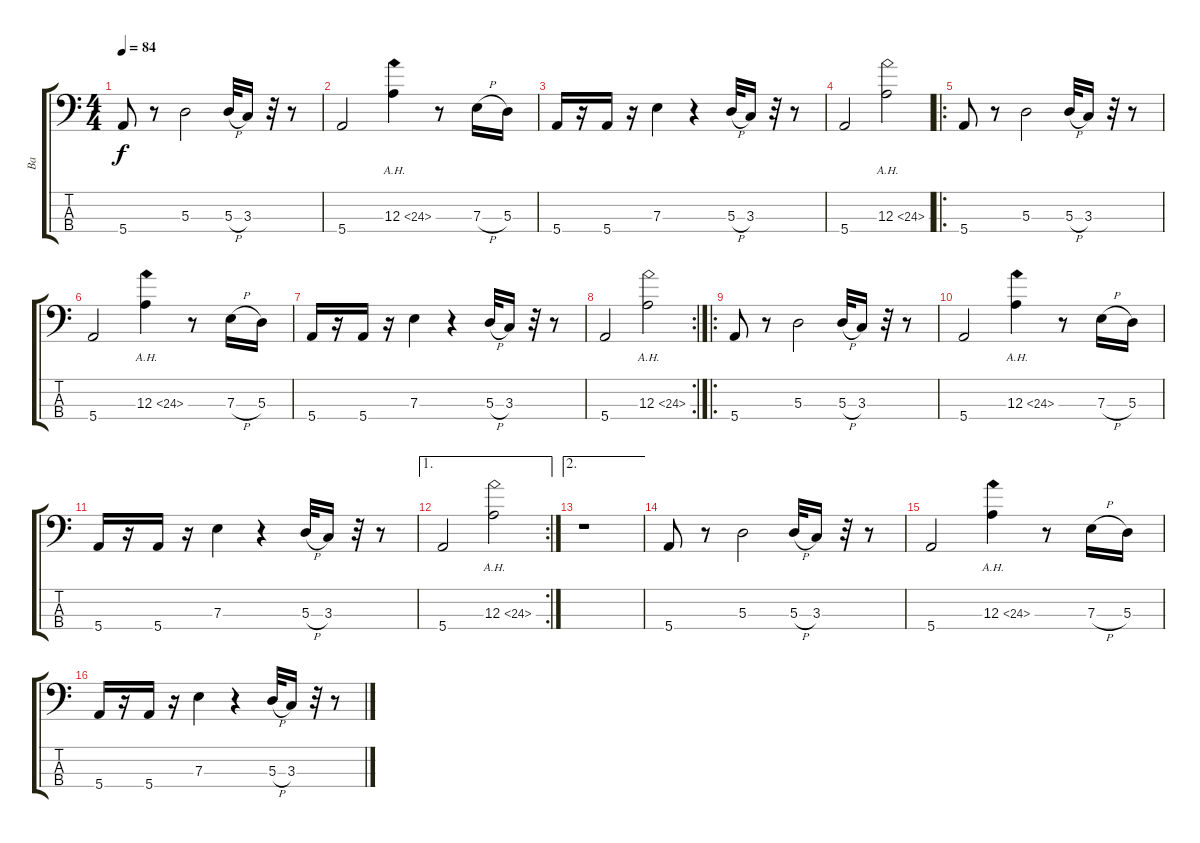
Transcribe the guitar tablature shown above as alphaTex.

\track ("Ba" "Ba") {instrument electricbassfinger}
\staff {score tabs}
\tuning (G2 D2 A1 E1) {hide}
\ts (4 4)
\tempo 84
\clef f4
\ks c
5.4.8{dy f} r.8 5.3.2 5.3{h}.32 3.3.16 r.32 r.8 |
5.4.2 12.3{ah 12}.4 r.8 7.3{h}.16 5.3.16 |
5.4.16 r.16 5.4.16 r.16 7.3.4 r.4 5.3{h}.32 3.3.16 r.32 r.8 |
5.4.2 12.3{ah 12}.2 |
\ro
5.4.8 r.8 5.3.2 5.3{h}.32 3.3.16 r.32 r.8 |
5.4.2 12.3{ah 12}.4 r.8 7.3{h}.16 5.3.16 |
5.4.16 r.16 5.4.16 r.16 7.3.4 r.4 5.3{h}.32 3.3.16 r.32 r.8 |
\rc 2
5.4.2 12.3{ah 12}.2 |
\ro
5.4.8 r.8 5.3.2 5.3{h}.32 3.3.16 r.32 r.8 |
5.4.2 12.3{ah 12}.4 r.8 7.3{h}.16 5.3.16 |
5.4.16 r.16 5.4.16 r.16 7.3.4 r.4 5.3{h}.32 3.3.16 r.32 r.8 |
\ae 1
\rc 2
5.4.2 12.3{ah 12}.2 |
\ae 2
r.1 |
5.4.8 r.8 5.3.2 5.3{h}.32 3.3.16 r.32 r.8 |
5.4.2 12.3{ah 12}.4 r.8 7.3{h}.16 5.3.16 |
5.4.16 r.16 5.4.16 r.16 7.3.4 r.4 5.3{h}.32 3.3.16 r.32 r.8
